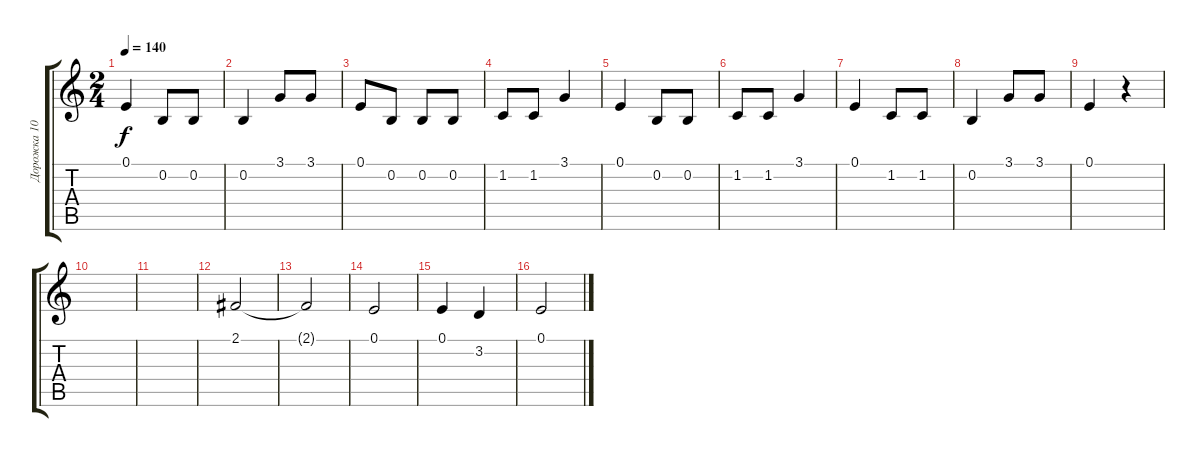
\track ("Дорожка 10" "Дорожка 10") {instrument violin}
\staff {score tabs}
\tuning (E4 B3 G3 D3 A2 E2) {hide}
\ts (2 4)
\tempo 140
\clef g2
\ks c
0.1.4{dy f} 0.2.8 0.2.8 |
0.2.4 3.1.8 3.1.8 |
0.1.8 0.2.8 0.2.8 0.2.8 |
1.2.8 1.2.8 3.1.4 |
0.1.4 0.2.8 0.2.8 |
1.2.8 1.2.8 3.1.4 |
0.1.4 1.2.8 1.2.8 |
0.2.4 3.1.8 3.1.8 |
0.1.4 r.4 |
|
|
2.1.2 |
2.1{t}.2 |
0.1.2 |
0.1.4 3.2.4 |
0.1.2
